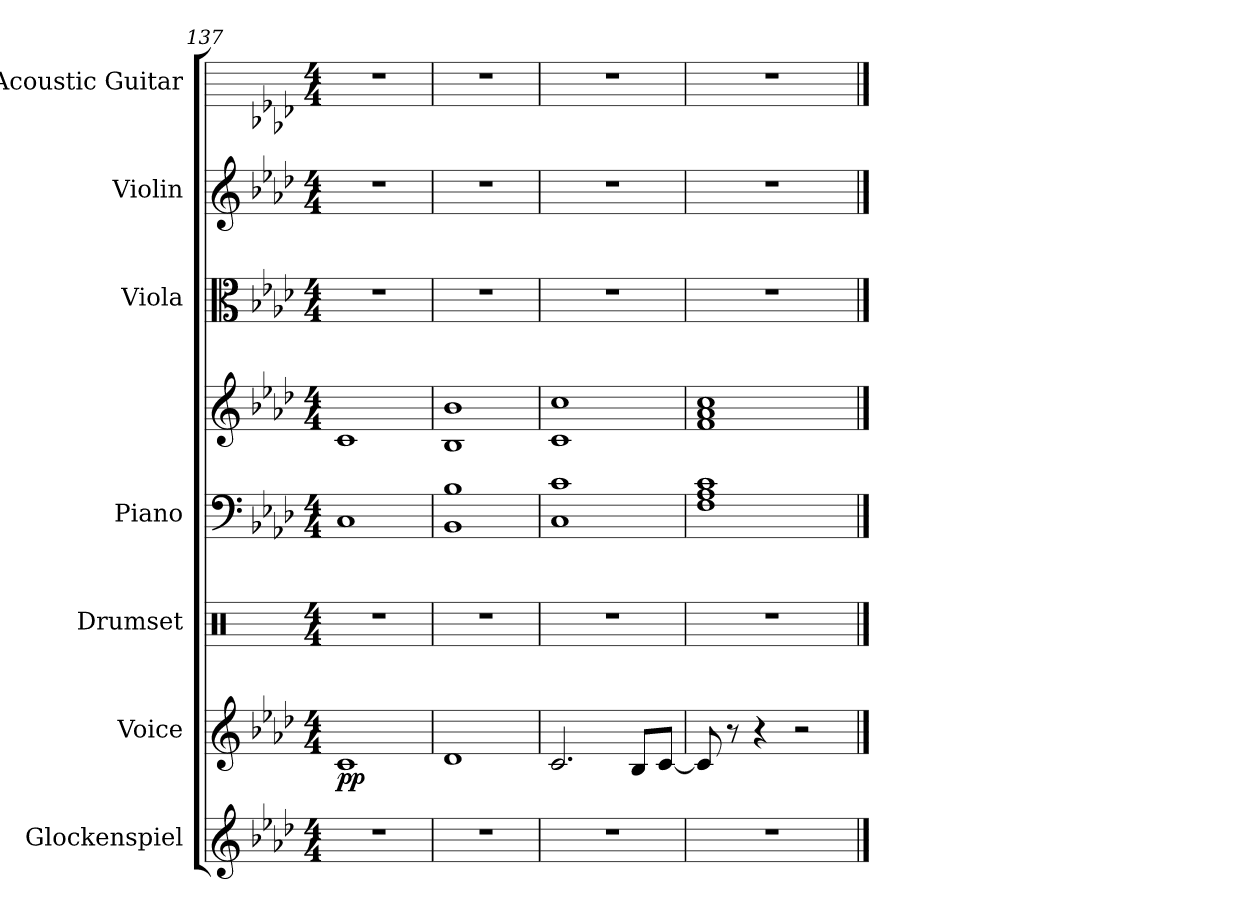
**kern	**kern	**dynam	**kern	**kern	**kern	**kern	**kern	**kern
*part7	*part6	*part6	*part5	*part4	*part4	*part3	*part2	*part1
*staff8	*staff7	*staff7	*staff6	*staff5	*staff4	*staff3	*staff2	*staff1
*I"Glockenspiel	*I"Voice	*	*I"Drumset	*I"Piano	*	*I"Viola	*I"Violin	*I"Acoustic Guitar
*I'Glock.	*I'Vo.	*	*I'D. Set	*	*	*I'Vla.	*I'Vln.	*I'Guit.
*clefG2	*clefG2	*	*clefX	*clefF4	*clefG2	*clefC3	*clefG2	*
*ITrd-14c-24	*	*	*	*	*	*	*	*
*k[b-e-a-d-]	*k[b-e-a-d-]	*	*k[]	*k[b-e-a-d-]	*k[b-e-a-d-]	*k[b-e-a-d-]	*k[b-e-a-d-]	*k[b-e-a-d-]
*M4/4	*M4/4	*	*M4/4	*M4/4	*M4/4	*M4/4	*M4/4	*M4/4
=137	=137	=137	=137	=137	=137	=137	=137	=137
!	!	!LO:DY:b	!	!	!	!	!	!
1r	1c	pp	1r	1C	1c	1r	1r	1r
=138	=138	=138	=138	=138	=138	=138	=138	=138
1r	1d-	.	1r	1BB- 1B-	1B- 1b-	1r	1r	1r
!!LO:PB:g=z
=139	=139	=139	=139	=139	=139	=139	=139	=139
1r	2.c/	.	1r	1C 1c	1c 1cc	1r	1r	1r
.	8B-/L	.	.	.	.	.	.	.
.	[8c/J	.	.	.	.	.	.	.
=140	=140	=140	=140	=140	=140	=140	=140	=140
1r	8c/]	.	1r	1F 1A- 1c	1f 1a- 1cc	1r	1r	1r
.	8r	.	.	.	.	.	.	.
.	4r	.	.	.	.	.	.	.
.	2r	.	.	.	.	.	.	.
==	==	==	==	==	==	==	==	==
*-	*-	*-	*-	*-	*-	*-	*-	*-
